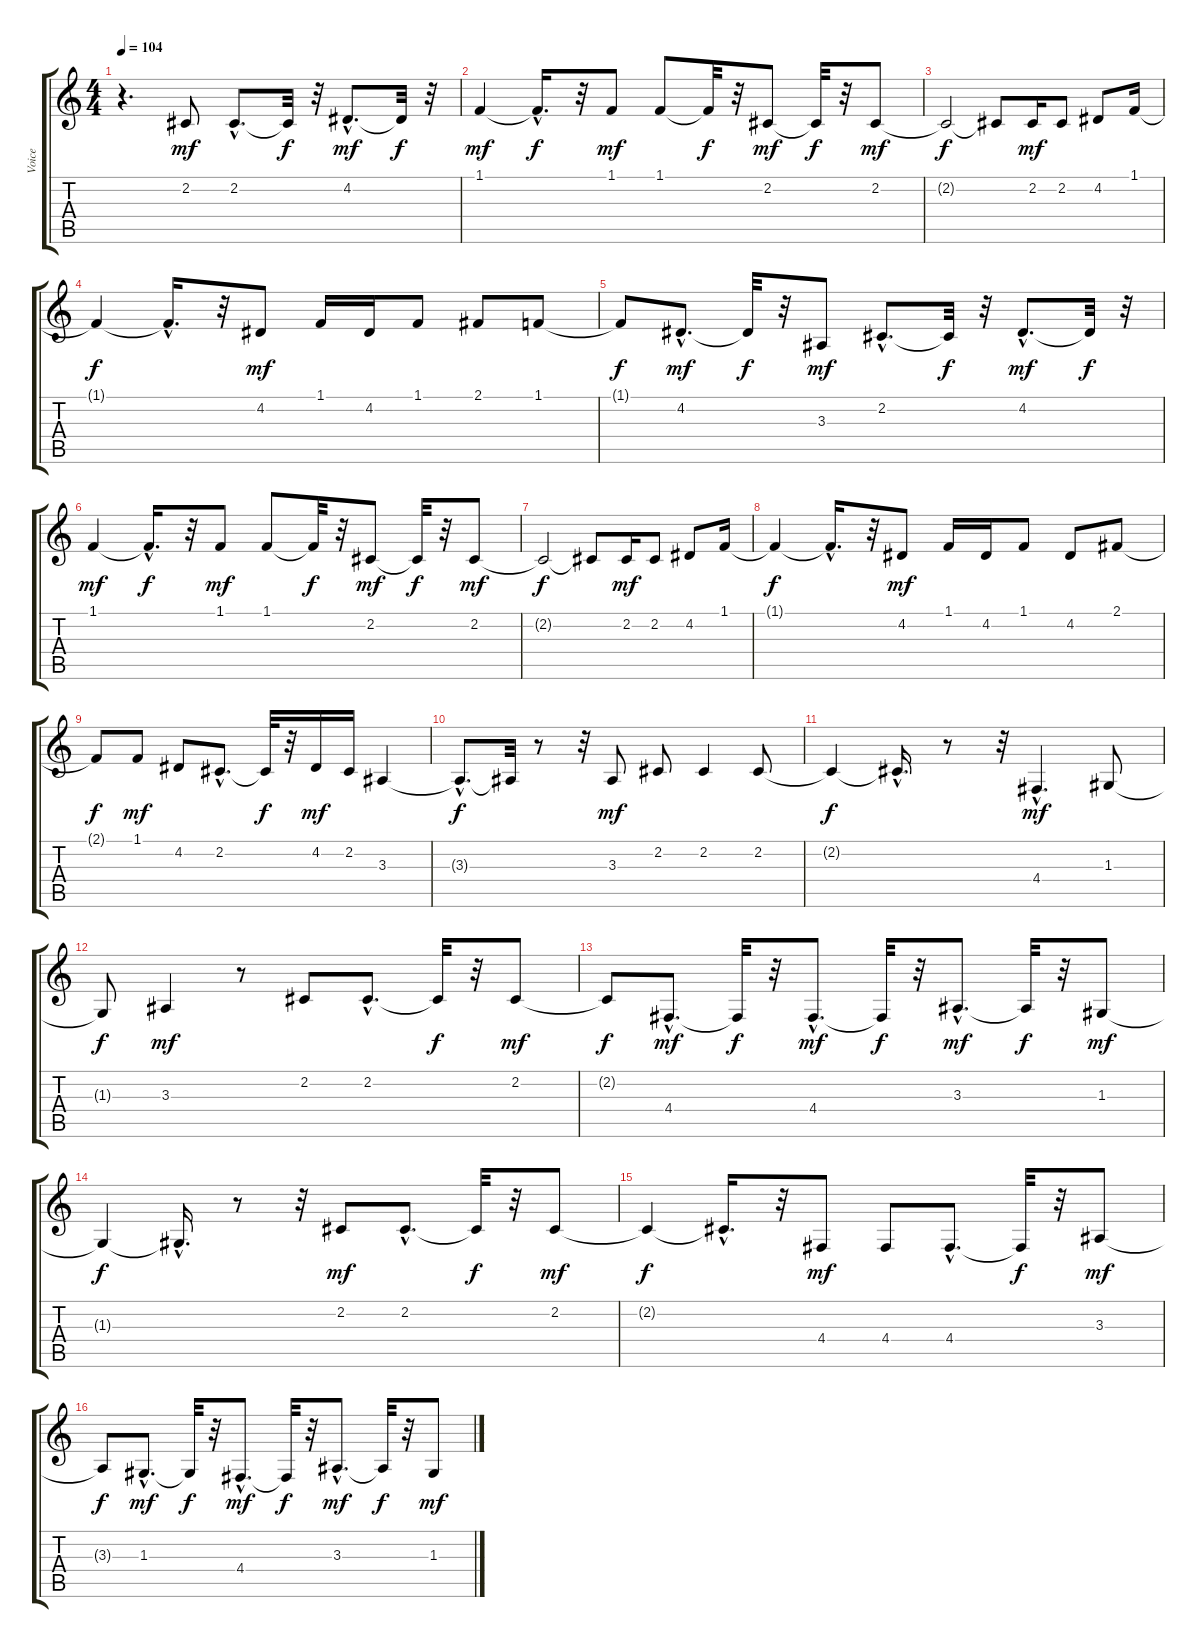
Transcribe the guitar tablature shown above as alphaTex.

\track ("Voice" "Voice") {instrument clarinet}
\staff {score tabs}
\tuning (E4 B3 G3 D3 A2 E2) {hide}
\ts (4 4)
\tempo 104
\clef g2
\ks c
r.4{d dy f} 2.2.8{dy mf} 2.2{hac}.8{d} 2.2{t}.32{dy f} r.32 4.2{hac}.8{d dy mf} 4.2{t}.32{dy f} r.32 |
1.1.4{dy mf} 1.1{hac t}.16{d dy f} r.32 1.1.8{dy mf} 1.1.8 1.1{t}.32{dy f} r.32 2.2.8{dy mf} 2.2{t}.32{dy f} r.32 2.2.8{dy mf} |
2.2{t}.2{dy f} 2.2{t}.8 2.2.16{dy mf} 2.2.8 4.2.8 1.1.16 |
1.1{t}.4{dy f} 1.1{hac t}.16{d} r.32 4.2.8{dy mf} 1.1.16 4.2.16 1.1.8 2.1.8 1.1.8 |
1.1{t}.8{dy f} 4.2{hac}.8{d dy mf} 4.2{t}.32{dy f} r.32 3.3.8{dy mf} 2.2{hac}.8{d} 2.2{t}.32{dy f} r.32 4.2{hac}.8{d dy mf} 4.2{t}.32{dy f} r.32 |
1.1.4{dy mf} 1.1{hac t}.16{d dy f} r.32 1.1.8{dy mf} 1.1.8 1.1{t}.32{dy f} r.32 2.2.8{dy mf} 2.2{t}.32{dy f} r.32 2.2.8{dy mf} |
2.2{t}.2{dy f} 2.2{t}.8 2.2.16{dy mf} 2.2.8 4.2.8 1.1.16 |
1.1{t}.4{dy f} 1.1{hac t}.16{d} r.32 4.2.8{dy mf} 1.1.16 4.2.16 1.1.8 4.2.8 2.1.8 |
2.1{t}.8{dy f} 1.1.8{dy mf} 4.2.8 2.2{hac}.8{d} 2.2{t}.32{dy f} r.32 4.2.16{dy mf} 2.2.16 3.3.4 |
3.3{hac t}.8{d dy f} 3.3{t}.32 r.8 r.32 3.3.8{dy mf} 2.2.8 2.2.4 2.2.8 |
2.2{t}.4{dy f} 2.2{hac t}.16{d} r.8 r.32 4.4{hac}.4{d dy mf} 1.3.8 |
1.3{t}.8{dy f} 3.3.4{dy mf} r.8 2.2.8 2.2{hac}.8{d} 2.2{t}.32{dy f} r.32 2.2.8{dy mf} |
2.2{t}.8{dy f} 4.4{hac}.8{d dy mf} 4.4{t}.32{dy f} r.32 4.4{hac}.8{d dy mf} 4.4{t}.32{dy f} r.32 3.3{hac}.8{d dy mf} 3.3{t}.32{dy f} r.32 1.3.8{dy mf} |
1.3{t}.4{dy f} 1.3{hac t}.16{d} r.8 r.32 2.2.8{dy mf} 2.2{hac}.8{d} 2.2{t}.32{dy f} r.32 2.2.8{dy mf} |
2.2{t}.4{dy f} 2.2{hac t}.16{d} r.32 4.4.8{dy mf} 4.4.8 4.4{hac}.8{d} 4.4{t}.32{dy f} r.32 3.3.8{dy mf} |
3.3{t}.8{dy f} 1.3{hac}.8{d dy mf} 1.3{t}.32{dy f} r.32 4.4{hac}.8{d dy mf} 4.4{t}.32{dy f} r.32 3.3{hac}.8{d dy mf} 3.3{t}.32{dy f} r.32 1.3.8{dy mf}
